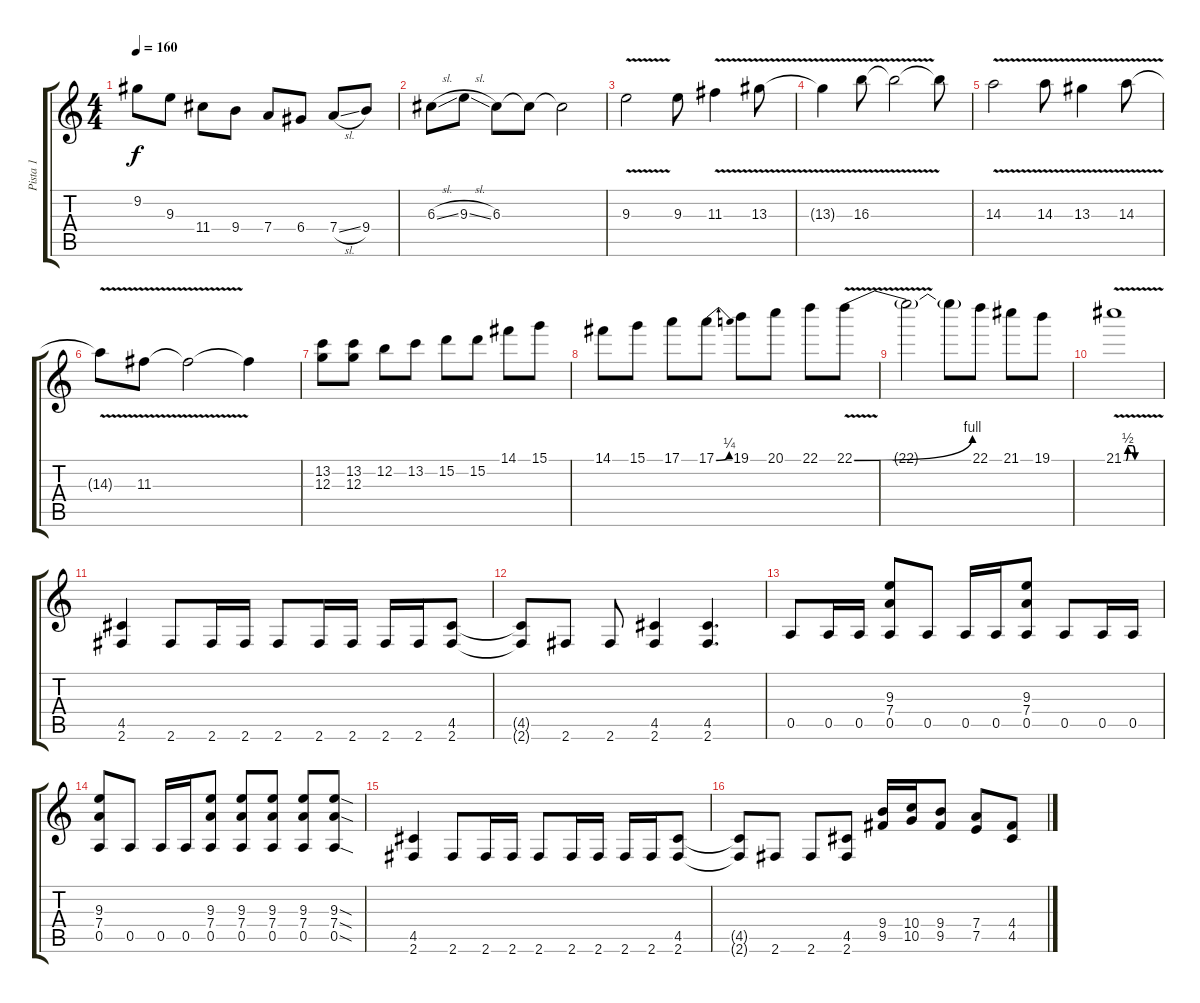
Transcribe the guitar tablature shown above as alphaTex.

\track ("Pista 1" "Pista 1") {instrument distortionguitar}
\staff {score tabs}
\tuning (E4 B3 G3 D3 A2 E2) {hide}
\ts (4 4)
\tempo 160
\clef g2
\ks c
9.2.8{dy f} 9.3.8 11.4.8 9.4.8 7.4.8 6.4.8 7.4{sl}.8 9.4.8 |
6.3{sl}.8 9.3{sl}.8 6.3.8 6.3{t}.8 6.3{t}.2 |
9.3{v}.2 9.3.8 11.3{v}.4 13.3{v}.8 |
13.3{t}.4 16.3{v}.8 16.3{t}.2 16.3{t}.8 |
14.3{v}.2 14.3{v}.8 13.3{v}.4 14.3{v}.8 |
14.3{t}.8 11.3{v}.8 11.3{t}.2 11.3{t}.4 |
(13.2 12.3).8 (13.2 12.3).8 12.2.8 13.2.8 15.2.8 15.2.8 14.1.8 15.1.8 |
14.1.8 15.1.8 17.1.8 17.1{be (bend 0 0 60 1)}.8 19.1.8 20.1.8 22.1.8 22.1{be (bend 0 0 60 4) v}.8 |
22.1{t}.2 22.1{t}.8 22.1.8 21.1.8 19.1.8 |
21.1{be (custom 0 0 4 0 7 2 15 2 19 0 26 0 48 0 56 0 58 0 60 0) v}.1 |
(4.5 2.6).4 2.6.8 2.6.16 2.6.16 2.6.8 2.6.16 2.6.16 2.6.16 2.6.16 (4.5 2.6).8 |
(4.5{t} 2.6{t}).8 2.6.8 2.6.8 (4.5 2.6).4 (4.5 2.6).4{d} |
0.5.8 0.5.16 0.5.16 (9.3 7.4 0.5).8 0.5.8 0.5.16 0.5.16 (9.3 7.4 0.5).8 0.5.8 0.5.16 0.5.16 |
(9.3 7.4 0.5).8 0.5.8 0.5.16 0.5.16 (9.3 7.4 0.5).8 (9.3 7.4 0.5).8 (9.3 7.4 0.5).8 (9.3 7.4 0.5).8 (9.3{sod} 7.4{sod} 0.5{sod}).8 |
(4.5 2.6).4 2.6.8 2.6.16 2.6.16 2.6.8 2.6.16 2.6.16 2.6.16 2.6.16 (4.5 2.6).8 |
(4.5{t} 2.6{t}).8 2.6.8 2.6.8 (4.5 2.6).8 (9.4 9.5).16 (10.4 10.5).16 (9.4 9.5).8 (7.4 7.5).8 (4.4 4.5).8
